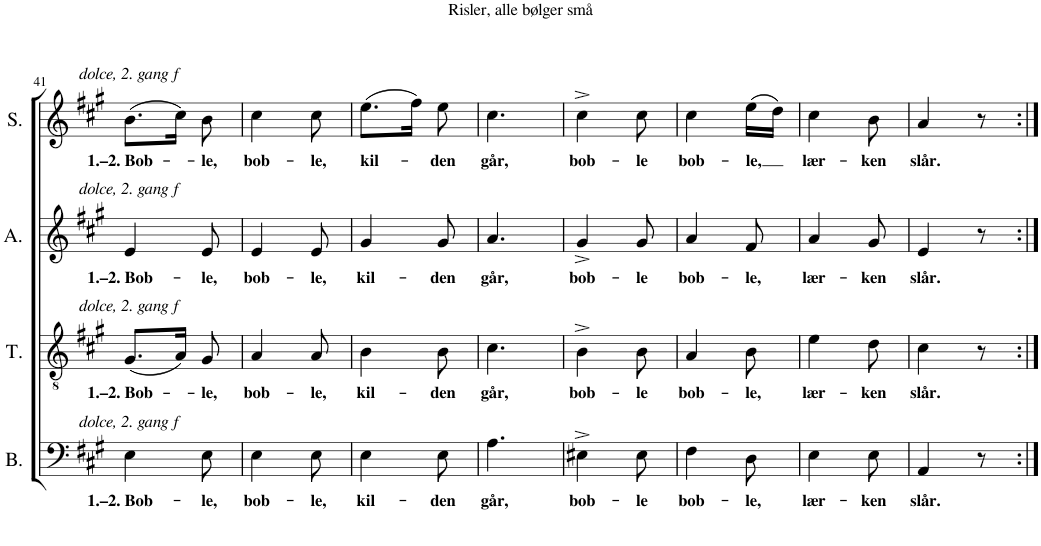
**kern	**text	**dynam	**kern	**text	**dynam	**kern	**text	**dynam	**kern	**text	**dynam
*part4	*part4	*part4	*part3	*part3	*part3	*part2	*part2	*part2	*part1	*part1	*part1
*staff4	*staff4	*staff4	*staff3	*staff3	*staff3	*staff2	*staff2	*staff2	*staff1	*staff1	*staff1
*I"Bass	*	*	*I"Tenor	*	*	*I"Alto	*	*	*I"Soprano	*	*
*I'B.	*	*	*I'T.	*	*	*I'A.	*	*	*I'S.	*	*
!!LO:PB:g=z
*clefF4	*	*	*clefGv2	*	*	*clefG2	*	*	*clefG2	*	*
*k[f#c#g#]	*	*	*k[f#c#g#]	*	*	*k[f#c#g#]	*	*	*k[f#c#g#]	*	*
*M3/8	*	*	*M3/8	*	*	*M3/8	*	*	*M3/8	*	*
=41	=41	=41	=41	=41	=41	=41	=41	=41	=41	=41	=41
!	!LO:LY:b	!LO:DY:a	!	!LO:LY:b	!LO:DY:a	!	!LO:LY:b	!LO:DY:a	!	!LO:LY:b	!LO:DY:a
4E\	1.–2. Bob-	other-dynamics	(8.G#/L	1.–2. Bob-	other-dynamics	4e/	1.–2. Bob-	other-dynamics	(8.b\L	1.–2. Bob-	other-dynamics
.	.	.	16A/Jk)	.	.	.	.	.	16cc#\Jk)	.	.
!	!LO:LY:b	!	!	!LO:LY:b	!	!	!LO:LY:b	!	!	!LO:LY:b	!
8E\	-le,	.	8G#/	-le,	.	8e/	-le,	.	8b\	-le,	.
=42	=42	=42	=42	=42	=42	=42	=42	=42	=42	=42	=42
!	!LO:LY:b	!	!	!LO:LY:b	!	!	!LO:LY:b	!	!	!LO:LY:b	!
4E\	bob-	.	4A/	bob-	.	4e/	bob-	.	4cc#\	bob-	.
!	!LO:LY:b	!	!	!LO:LY:b	!	!	!LO:LY:b	!	!	!LO:LY:b	!
8E\	-le,	.	8A/	-le,	.	8e/	-le,	.	8cc#\	-le,	.
=43	=43	=43	=43	=43	=43	=43	=43	=43	=43	=43	=43
!	!LO:LY:b	!	!	!LO:LY:b	!	!	!LO:LY:b	!	!	!LO:LY:b	!
4E\	kil-	.	4B\	kil-	.	4g#/	kil-	.	(8.ee\L	kil-	.
.	.	.	.	.	.	.	.	.	16ff#\Jk)	.	.
!	!LO:LY:b	!	!	!LO:LY:b	!	!	!LO:LY:b	!	!	!LO:LY:b	!
8E\	-den	.	8B\	-den	.	8g#/	-den	.	8ee\	-den	.
=44	=44	=44	=44	=44	=44	=44	=44	=44	=44	=44	=44
!	!LO:LY:b	!	!	!LO:LY:b	!	!	!LO:LY:b	!	!	!LO:LY:b	!
4.A\	går,	.	4.c#\	går,	.	4.a/	går,	.	4.cc#\	går,	.
=45	=45	=45	=45	=45	=45	=45	=45	=45	=45	=45	=45
!	!LO:LY:b	!	!	!LO:LY:b	!	!	!LO:LY:b	!	!	!LO:LY:b	!
4E#X^\	bob-	.	4B^\	bob-	.	4g#^/	bob-	.	4cc#^\	bob-	.
!	!LO:LY:b	!	!	!LO:LY:b	!	!	!LO:LY:b	!	!	!LO:LY:b	!
8E#\	-le	.	8B\	-le	.	8g#/	-le	.	8cc#\	-le	.
=46	=46	=46	=46	=46	=46	=46	=46	=46	=46	=46	=46
!	!LO:LY:b	!	!	!LO:LY:b	!	!	!LO:LY:b	!	!	!LO:LY:b	!
4F#\	bob-	.	4A/	bob-	.	4a/	bob-	.	4cc#\	bob-	.
!	!LO:LY:b	!	!	!LO:LY:b	!	!	!LO:LY:b	!	!	!LO:LY:b	!
8D\	-le,	.	8B\	-le,	.	8f#/	-le,	.	(16ee\LL	-le,	.
.	.	.	.	.	.	.	.	.	16dd\JJ)	.	.
=47	=47	=47	=47	=47	=47	=47	=47	=47	=47	=47	=47
!	!LO:LY:b	!	!	!LO:LY:b	!	!	!LO:LY:b	!	!	!LO:LY:b	!
4E\	lær-	.	4e\	lær-	.	4a/	lær-	.	4cc#\	lær-	.
!	!LO:LY:b	!	!	!LO:LY:b	!	!	!LO:LY:b	!	!	!LO:LY:b	!
8E\	-ken	.	8d\	-ken	.	8g#/	-ken	.	8b\	-ken	.
=48	=48	=48	=48	=48	=48	=48	=48	=48	=48	=48	=48
!	!LO:LY:b	!	!	!LO:LY:b	!	!	!LO:LY:b	!	!	!LO:LY:b	!
4AA/	slår.	.	4c#\	slår.	.	4e/	slår.	.	4a/	slår.	.
8r	.	.	8r	.	.	8r	.	.	8r	.	.
=:|!	=:|!	=:|!	=:|!	=:|!	=:|!	=:|!	=:|!	=:|!	=:|!	=:|!	=:|!
*-	*-	*-	*-	*-	*-	*-	*-	*-	*-	*-	*-
